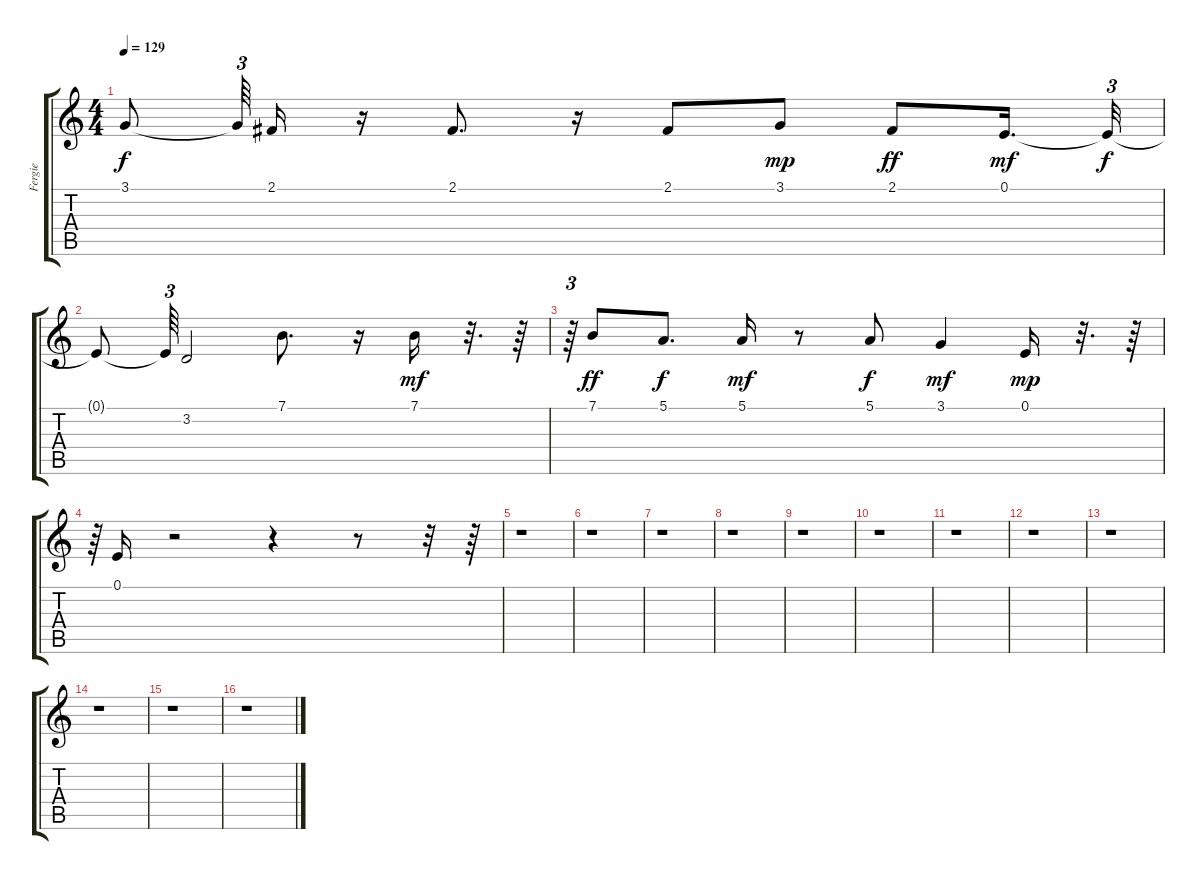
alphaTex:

\track ("Fergie" "Fergie") {instrument vibraphone}
\staff {score tabs}
\tuning (E4 B3 G3 D3 A2 E2) {hide}
\ts (4 4)
\tempo 129
\clef g2
\ks c
3.1{t}.8{dy f} 3.1{t}.64{tu (3 2) beam splitsecondary} 2.1.16 r.16 2.1.8{d} r.16 2.1.8 3.1.8{dy mp} 2.1.8{dy ff} 0.1.16{d dy mf} 0.1{t}.32{tu (3 2) dy f} |
0.1{t}.8 0.1{t}.64{tu (3 2)} 3.2.2 7.1.8{d} r.16 7.1.16{dy mf} r.32{d} r.64 |
r.64{tu (3 2)} 7.1.8{dy ff} 5.1.8{d dy f} 5.1.16{dy mf} r.8 5.1.8{dy f} 3.1.4{dy mf} 0.1.16{dy mp} r.32{d} r.64 |
r.64{tu (3 2)} 0.1.16 r.2 r.4 r.8 r.32 r.64 |
r.1 |
r.1 |
r.1 |
r.1 |
r.1 |
r.1 |
r.1 |
r.1 |
r.1 |
r.1 |
r.1 |
r.1
